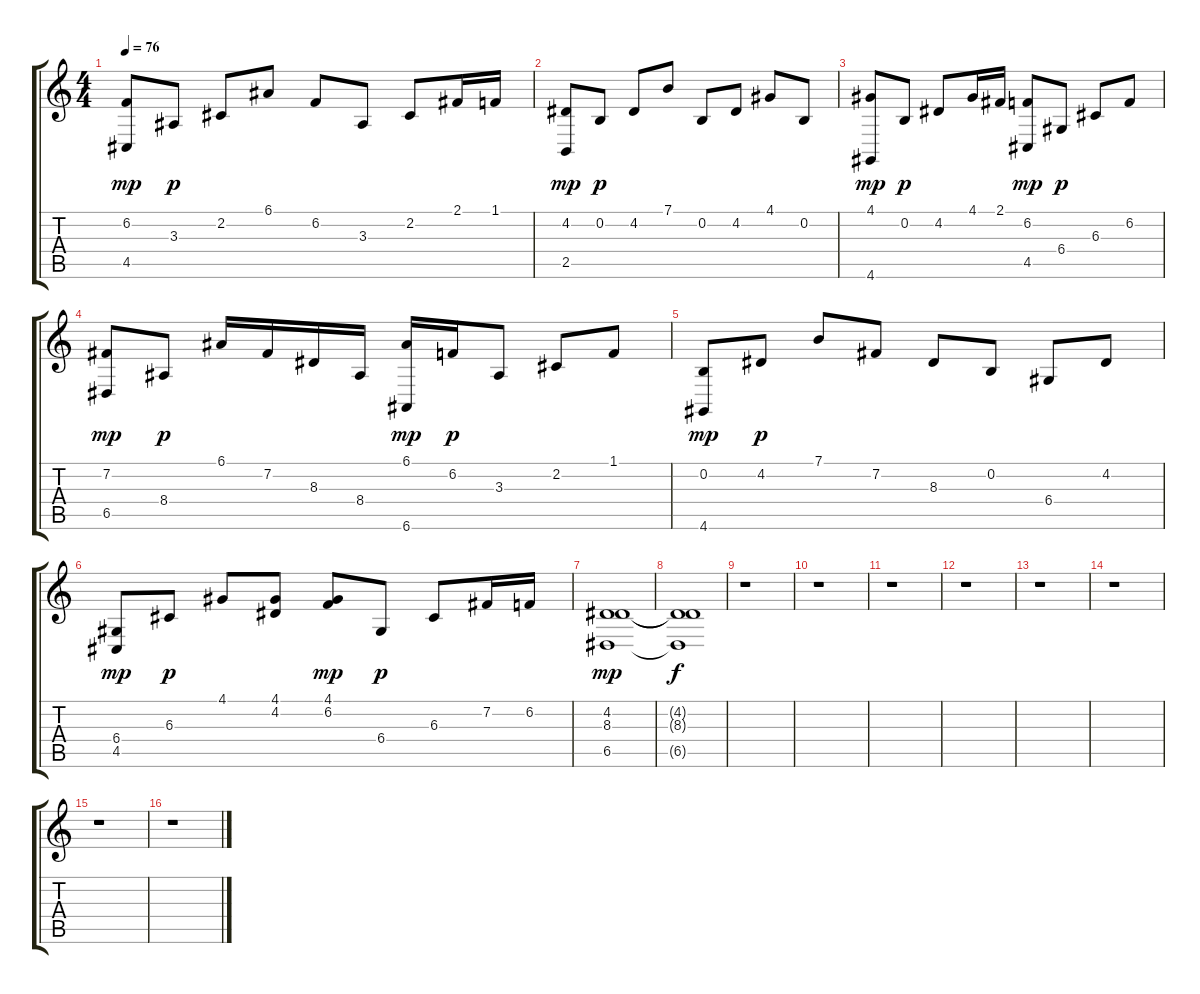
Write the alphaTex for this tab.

\track "" {instrument acousticgrandpiano}
\staff {score tabs}
\tuning (E4 B3 G3 D3 A2 E2) {hide}
\ts (4 4)
\tempo 76
\clef g2
\ks c
(6.2 4.5).8{dy mp} 3.3.8{dy p} 2.2.8 6.1.8 6.2.8 3.3.8 2.2.8 2.1.16 1.1.16 |
(4.2 2.5).8{dy mp} 0.2.8{dy p} 4.2.8 7.1.8 0.2.8 4.2.8 4.1.8 0.2.8 |
(4.1 4.6).8{dy mp} 0.2.8{dy p} 4.2.8 4.1.16 2.1.16 (6.2 4.5).8{dy mp} 6.4.8{dy p} 6.3.8 6.2.8 |
(7.2 6.5).8{dy mp} 8.4.8{dy p} 6.1.16 7.2.16 8.3.16 8.4.16 (6.1 6.6).16{dy mp} 6.2.16{dy p} 3.3.8 2.2.8 1.1.8 |
(0.2 4.6).8{dy mp} 4.2.8{dy p} 7.1.8 7.2.8 8.3.8 0.2.8 6.4.8 4.2.8 |
(6.4 4.5).8{dy mp} 6.3.8{dy p} 4.1.8 (4.1 4.2).8 (4.1 6.2).8{dy mp} 6.4.8{dy p} 6.3.8 7.2.16 6.2.16 |
(4.2 8.3 6.5).1{dy mp} |
(4.2{t} 8.3{t} 6.5{t}).1{dy f} |
r.1 |
r.1 |
r.1 |
r.1 |
r.1 |
r.1 |
r.1 |
r.1
